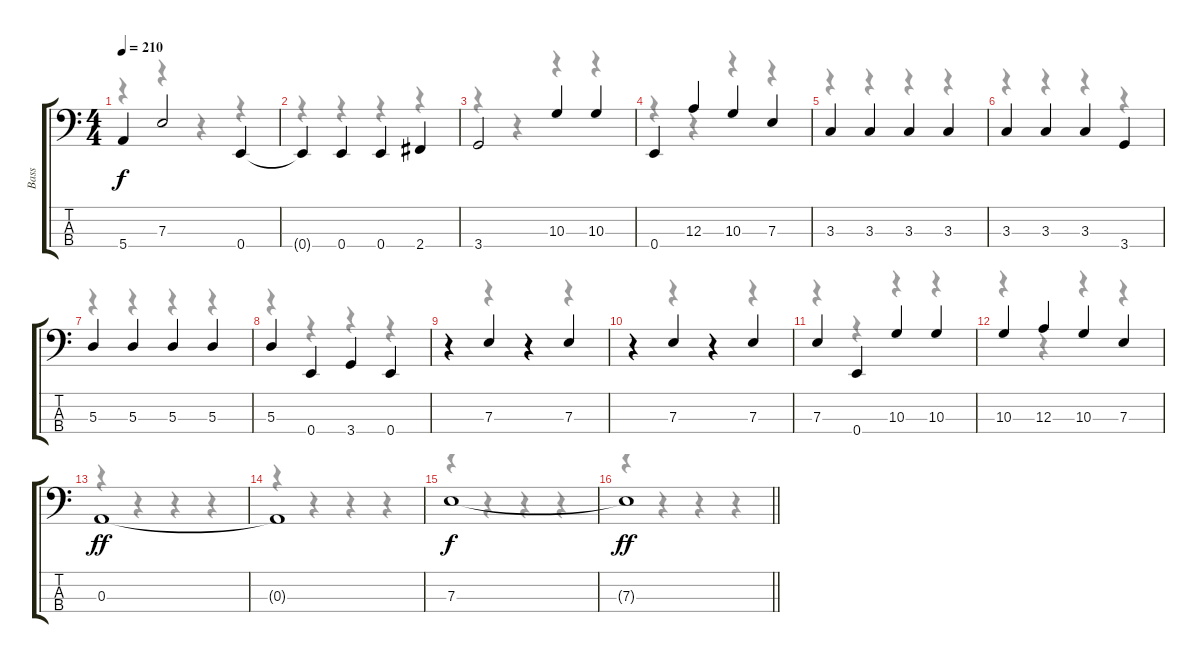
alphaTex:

\track ("Bass" "Bass") {instrument electricbassfinger}
\staff {score tabs}
\tuning (G2 D2 A1 E1) {hide}
\voice
\ts (4 4)
\tempo 210
\clef f4
\ks c
5.4.4{dy f} 7.3.2 0.4.4 |
0.4{t}.4 0.4.4 0.4.4 2.4.4 |
3.4.2 10.3.4 10.3.4 |
0.4.4 12.3.4 10.3.4 7.3.4 |
3.3.4 3.3.4 3.3.4 3.3.4 |
3.3.4 3.3.4 3.3.4 3.4.4 |
5.3.4 5.3.4 5.3.4 5.3.4 |
5.3.4 0.4.4 3.4.4 0.4.4 |
r.4 7.3.4 r.4 7.3.4 |
r.4 7.3.4 r.4 7.3.4 |
7.3.4 0.4.4 10.3.4 10.3.4 |
10.3.4 12.3.4 10.3.4 7.3.4 |
0.3.1{dy ff} |
0.3{t}.1 |
7.3.1{dy f} |
\barLineRight lightlight
7.3{t}.1{dy ff}
\voice
\clef f4
\ottava regular
\simile none
\ks c
r.4{dy f} r.4 r.4 r.4 |
r.4 r.4 r.4 r.4 |
r.4 r.4 r.4 r.4 |
r.4 r.4 r.4 r.4 |
r.4 r.4 r.4 r.4 |
r.4 r.4 r.4 r.4 |
r.4 r.4 r.4 r.4 |
r.4 r.4 r.4 r.4 |
r.4 r.4 r.4 r.4 |
r.4 r.4 r.4 r.4 |
r.4 r.4 r.4 r.4 |
r.4 r.4 r.4 r.4 |
r.4 r.4 r.4 r.4 |
r.4 r.4 r.4 r.4 |
r.4 r.4 r.4 r.4 |
\barLineRight lightlight
r.4 r.4 r.4 r.4
